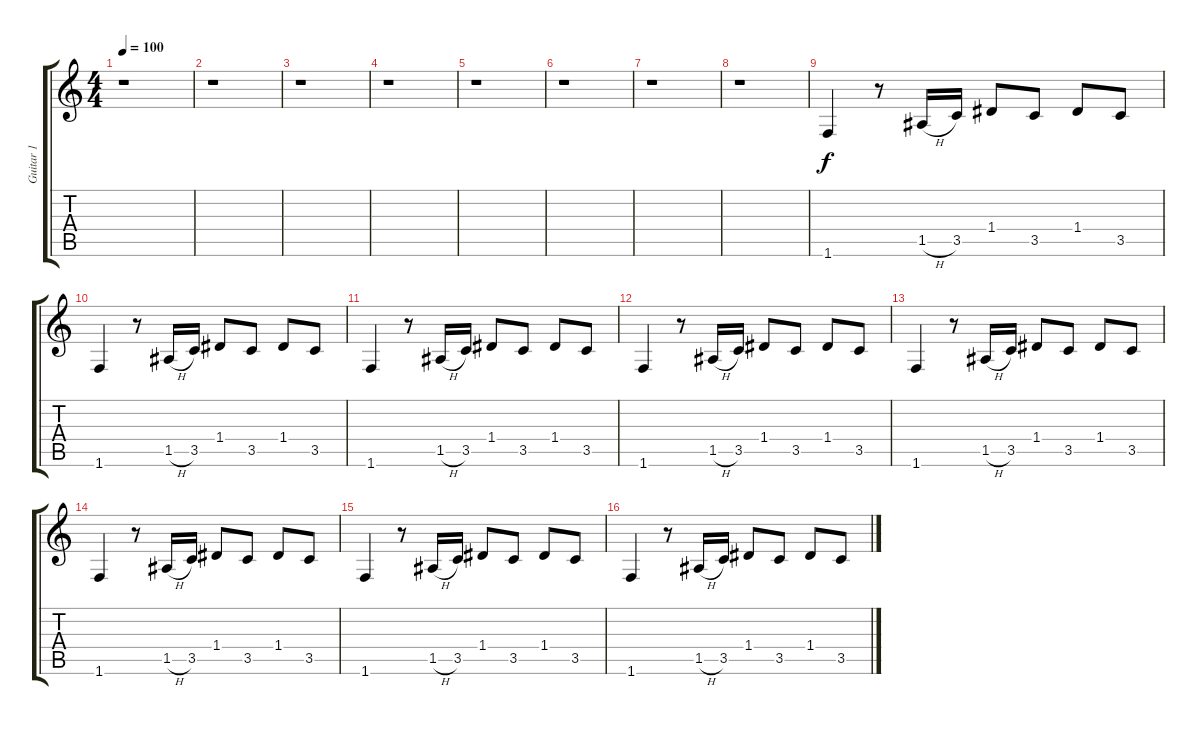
\track ("Guitar 1" "Guitar 1") {instrument overdrivenguitar}
\staff {score tabs}
\tuning (E4 B3 G3 D3 A2 E2) {hide}
\ts (4 4)
\tempo 100
\clef g2
\ks c
r.1{dy f} |
r.1 |
r.1 |
r.1 |
r.1 |
r.1 |
r.1 |
r.1 |
1.6.4 r.8 1.5{h}.16 3.5.16 1.4.8 3.5.8 1.4.8 3.5.8 |
1.6.4 r.8 1.5{h}.16 3.5.16 1.4.8 3.5.8 1.4.8 3.5.8 |
1.6.4 r.8 1.5{h}.16 3.5.16 1.4.8 3.5.8 1.4.8 3.5.8 |
1.6.4 r.8 1.5{h}.16 3.5.16 1.4.8 3.5.8 1.4.8 3.5.8 |
1.6.4 r.8 1.5{h}.16 3.5.16 1.4.8 3.5.8 1.4.8 3.5.8 |
1.6.4 r.8 1.5{h}.16 3.5.16 1.4.8 3.5.8 1.4.8 3.5.8 |
1.6.4 r.8 1.5{h}.16 3.5.16 1.4.8 3.5.8 1.4.8 3.5.8 |
1.6.4 r.8 1.5{h}.16 3.5.16 1.4.8 3.5.8 1.4.8 3.5.8
